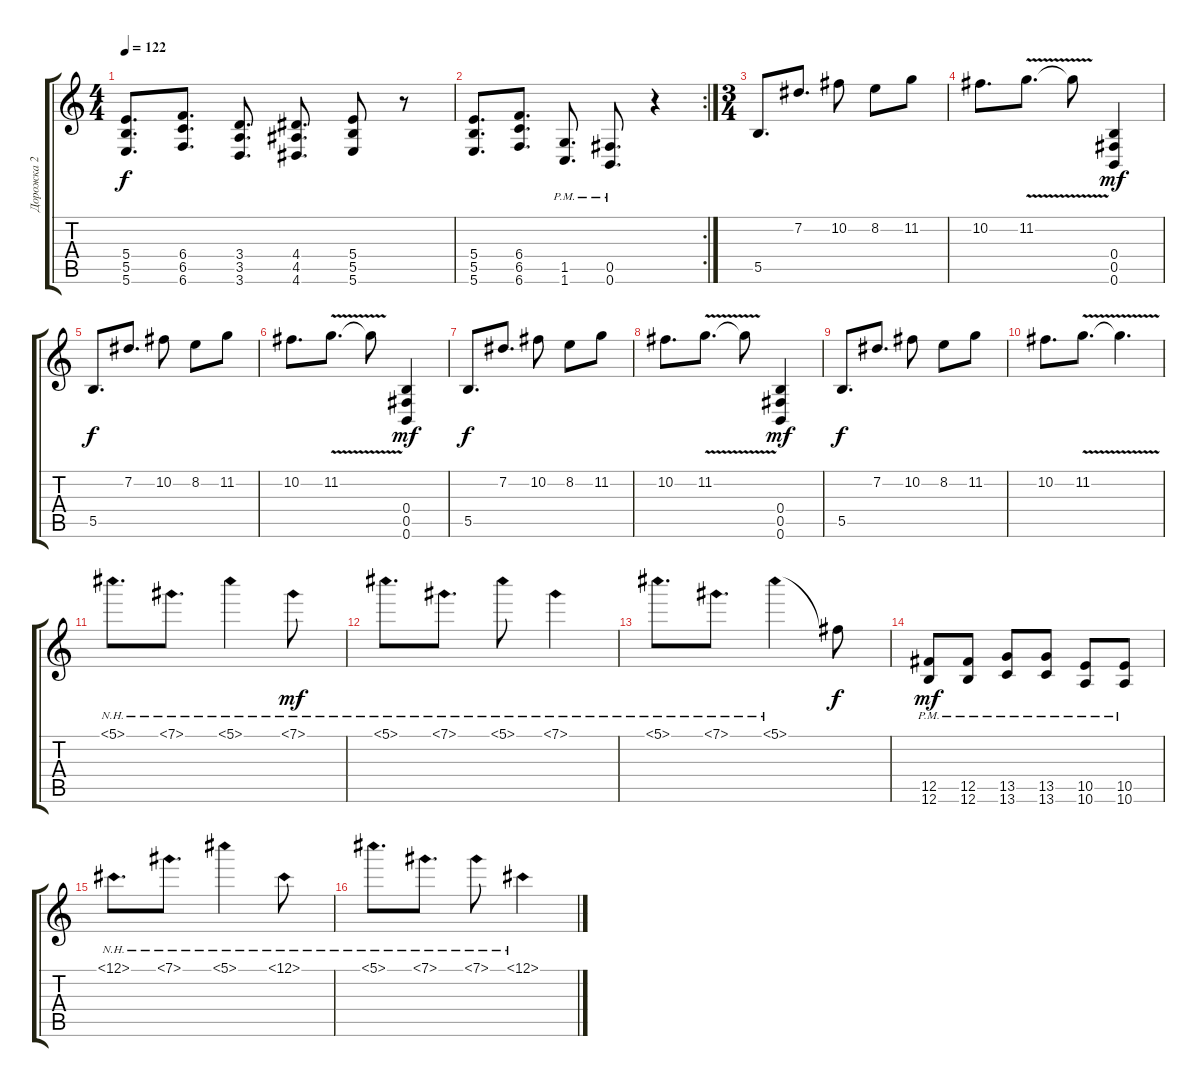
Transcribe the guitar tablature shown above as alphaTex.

\track ("Дорожка 2" "Дорожка 2") {instrument distortionguitar}
\staff {score tabs}
\tuning (Db4 Ab3 E3 B2 Gb2 B1) {hide}
\ts (4 4)
\tempo 122
\clef g2
\ks c
(5.4 5.5 5.6).8{d dy f} (6.4 6.5 6.6).8{d} (3.4 3.5 3.6).8{d} (4.4 4.5 4.6).8{d} (5.4 5.5 5.6).8 r.8 |
\rc 2
(5.4 5.5 5.6).8{d} (6.4 6.5 6.6).8{d} (1.5{pm} 1.6{pm}).8{d} (0.5{pm} 0.6{pm}).8{d} r.4 |
\ts (3 4)
5.5.8{d} 7.2.8{d} 10.2.8 8.2.8 11.2.8 |
10.2.8{d} 11.2{v}.8{d} 11.2{t}.8 (0.4 0.5 0.6).4{dy mf} |
5.5.8{d dy f} 7.2.8{d} 10.2.8 8.2.8 11.2.8 |
10.2.8{d} 11.2{v}.8{d} 11.2{t}.8 (0.4 0.5 0.6).4{dy mf} |
5.5.8{d dy f} 7.2.8{d} 10.2.8 8.2.8 11.2.8 |
10.2.8{d} 11.2{v}.8{d} 11.2{t}.8 (0.4 0.5 0.6).4{dy mf} |
5.5.8{d dy f} 7.2.8{d} 10.2.8 8.2.8 11.2.8 |
10.2.8{d} 11.2{v}.8{d} 11.2{t}.4{d} |
5.1{nh}.8{d} 7.1{nh}.8{d} 5.1{nh}.4 7.1{nh}.8{dy mf} |
5.1{nh}.8{d} 7.1{nh}.8{d} 5.1{nh}.8 7.1{nh}.4 |
5.1{nh}.8{d} 7.1{nh}.8{d} 5.1{nh}.4 5.1{t}.8{dy f} |
(12.5{pm} 12.6{pm}).8{dy mf} (12.5{pm} 12.6{pm}).8 (13.5{pm} 13.6{pm}).8 (13.5{pm} 13.6{pm}).8 (10.5{pm} 10.6{pm}).8 (10.5{pm} 10.6{pm}).8 |
12.1{nh}.8{d} 7.1{nh}.8{d} 5.1{nh}.4 12.1{nh}.8 |
5.1{nh}.8{d} 7.1{nh}.8{d} 7.1{nh}.8 12.1{nh}.4
